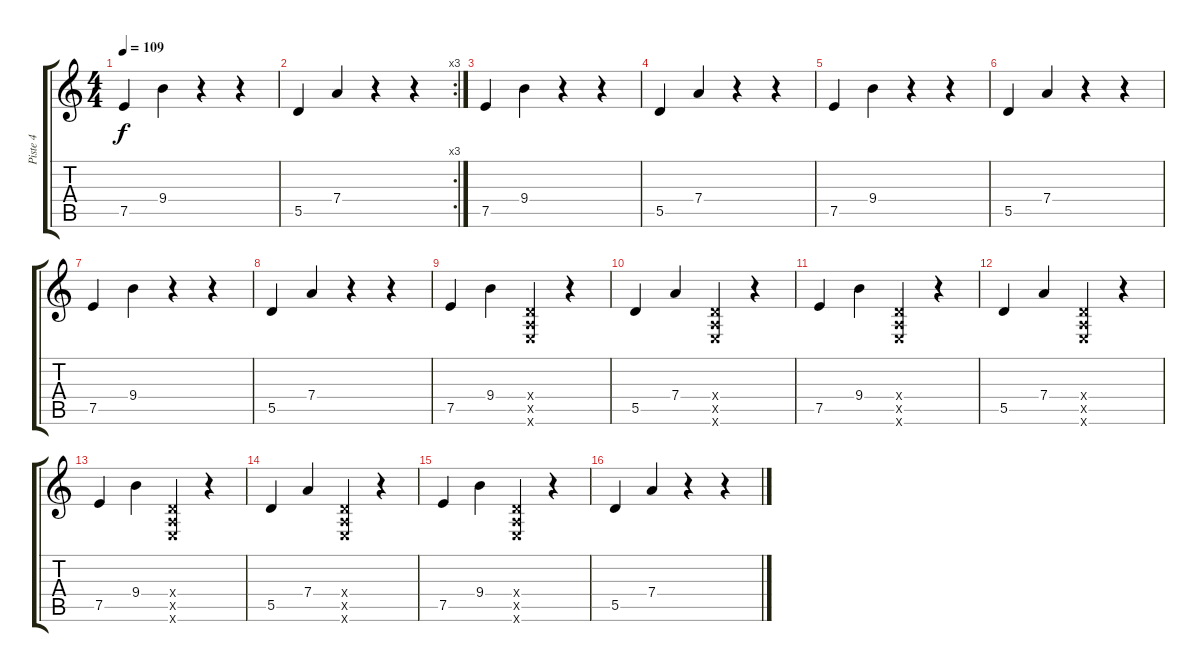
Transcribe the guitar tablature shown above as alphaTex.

\track ("Piste 4" "Piste 4") {instrument acousticguitarsteel}
\staff {score tabs}
\tuning (E4 B3 G3 D3 A2 E2) {hide}
\ts (4 4)
\tempo 109
\clef g2
\ks c
7.5.4{dy f} 9.4.4 r.4 r.4 |
\rc 3
5.5.4 7.4.4 r.4 r.4 |
7.5.4 9.4.4 r.4 r.4 |
5.5.4 7.4.4 r.4 r.4 |
7.5.4 9.4.4 r.4 r.4 |
5.5.4 7.4.4 r.4 r.4 |
7.5.4 9.4.4 r.4 r.4 |
5.5.4 7.4.4 r.4 r.4 |
7.5.4 9.4.4 (0.4{x} 0.5{x} 0.6{x}).4 r.4 |
5.5.4 7.4.4 (0.4{x} 0.5{x} 0.6{x}).4 r.4 |
7.5.4 9.4.4 (0.4{x} 0.5{x} 0.6{x}).4 r.4 |
5.5.4 7.4.4 (0.4{x} 0.5{x} 0.6{x}).4 r.4 |
7.5.4 9.4.4 (0.4{x} 0.5{x} 0.6{x}).4 r.4 |
5.5.4 7.4.4 (0.4{x} 0.5{x} 0.6{x}).4 r.4 |
7.5.4 9.4.4 (0.4{x} 0.5{x} 0.6{x}).4 r.4 |
5.5.4 7.4.4 r.4 r.4
